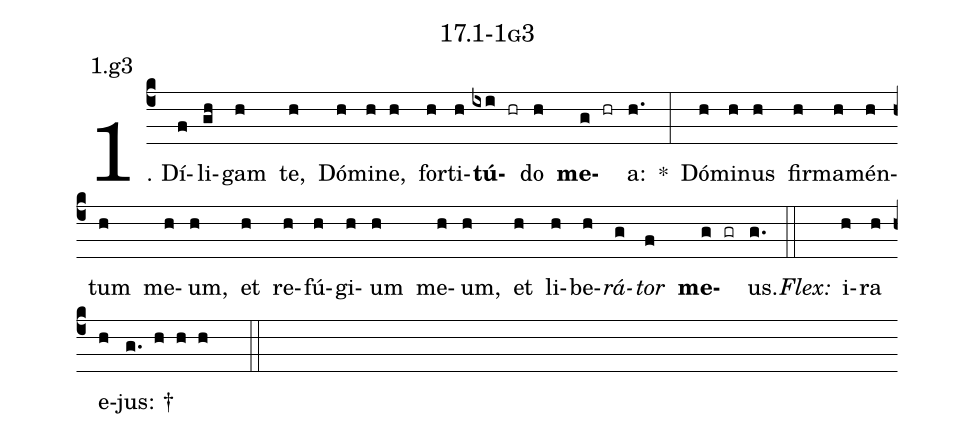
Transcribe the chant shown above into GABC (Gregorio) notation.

name: 17.1-1g3;
annotation: 1.g3;
%%
(c4)1. Dí(f)li(gh)gam(h) te,(h) Dó(h)mi(h)ne,(h) for(h)ti(h)<b>tú</b>(ixi hr)do(h) <b>me</b>(g hr)a:(h.) *(:) Dó(h)mi(h)nus(h) fir(h)ma(h)mén(h)tum(h) me(h)um,(h) et(h) re(h)fú(h)gi(h)um(h) me(h)um,(h) et(h) li(h)be(h)<i>rá</i>(g)<i>tor</i>(f) <b>me</b>(g gr)us.(g.) (::)
<i>Flex:</i>()  i(h)ra(h) e(h)jus: †(g. h h h  ::)
